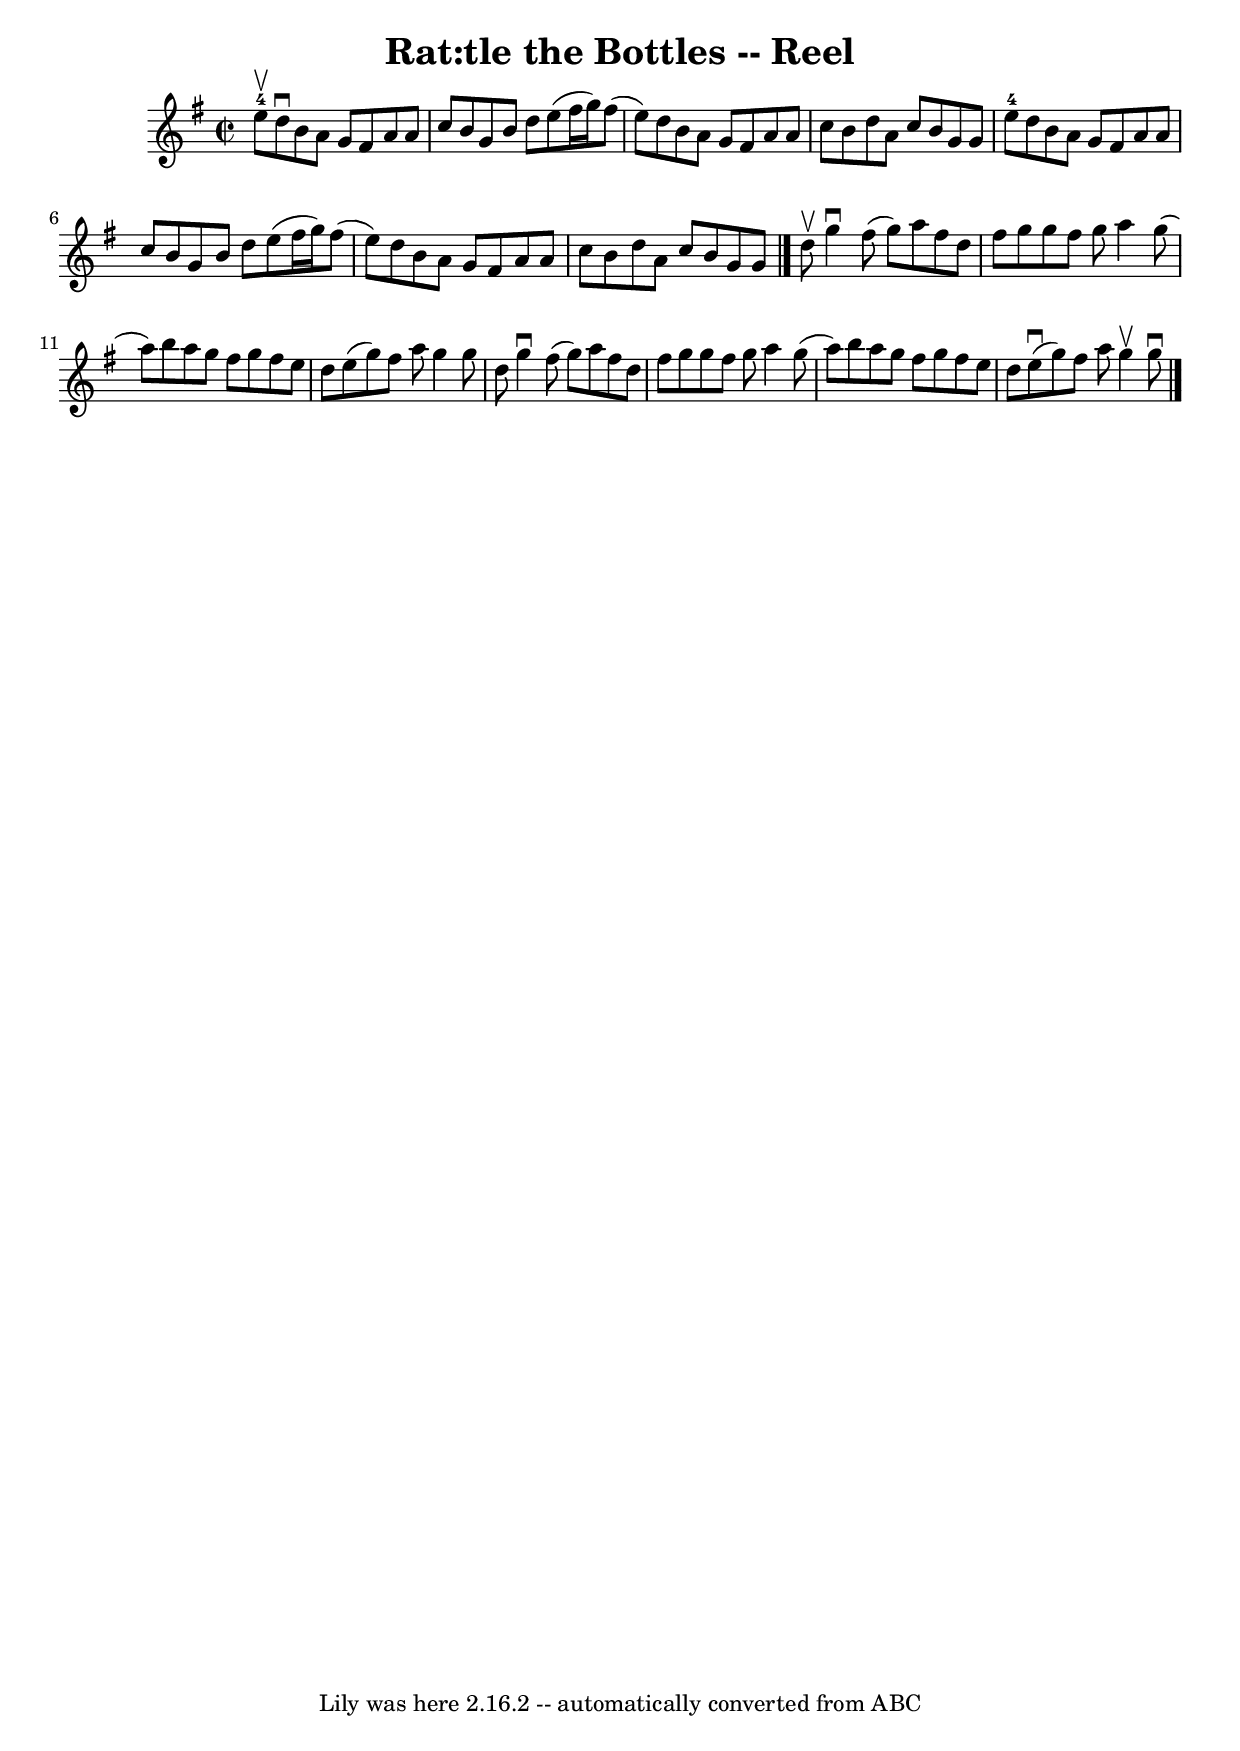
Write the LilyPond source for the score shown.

\version "2.7.40"
\include "Mammoth.ily"
\header {
	%% book = "Ryan's Mammoth Collection"
	crossRefNumber = "1"
	footnotes = "\\\\365"
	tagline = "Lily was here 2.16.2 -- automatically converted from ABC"
	title = "Rat:tle the Bottles -- Reel"
}
voicedefault =  {
\set Score.defaultBarType = "empty"

\override Staff.TimeSignature #'style = #'C
 \time 2/2 \key g \major e''8-4^\upbow |
 d''8^\downbow b'8 
 a'8 g'8 fis'8 a'8 a'8 c''8    |
 b'8 g'8 b'8    
d''8 e''8 (fis''16 g''16) fis''8 (e''8)   |
 d''8   
 b'8 a'8 g'8 fis'8 a'8 a'8 c''8    |
 b'8 d''8    
a'8 c''8 b'8 g'8 g'8 e''8-4   |
 d''8 b'8 a'8 
 g'8 fis'8 a'8 a'8 c''8    |
 b'8 g'8 b'8 d''8   
 e''8 (fis''16 g''16) fis''8 (e''8)   |
 d''8 b'8   
 a'8 g'8 fis'8 a'8 a'8 c''8    |
 b'8 d''8 a'8    
c''8 b'8 g'8 g'8    \bar "|." d''8^\upbow |
 g''4 
^\downbow fis''8 (g''8) a''8 fis''8 d''8 fis''8    |
  
 g''8 g''8 fis''8 g''8 a''4 g''8 (a''8)   |
 b''8  
 a''8 g''8 fis''8 g''8 fis''8 e''8 d''8    |
 e''8 (
 g''8) fis''8 a''8 g''4 g''8 d''8    |
 g''4 
^\downbow fis''8 (g''8) a''8 fis''8 d''8 fis''8    |
  
 g''8 g''8 fis''8 g''8 a''4 g''8 (a''8)   |
 b''8  
 a''8 g''8 fis''8 g''8 fis''8 e''8 d''8    |
 e''8 
^\downbow(g''8) fis''8 a''8 g''4^\upbow g''8^\downbow   
\bar "|."   
}

\score{
    <<

	\context Staff="default"
	{
	    \voicedefault 
	}

    >>
	\layout {
	}
	\midi {}
}
